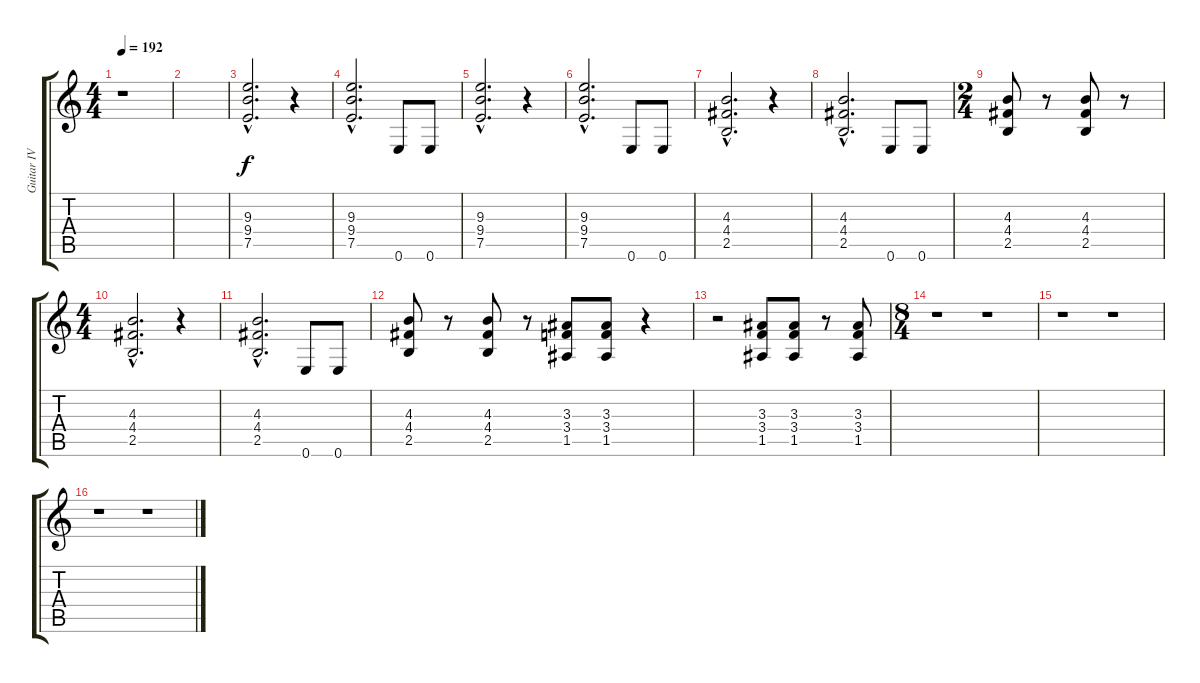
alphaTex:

\track ("Guitar IV" "Guitar IV") {instrument distortionguitar}
\staff {score tabs}
\tuning (E4 B3 G3 D3 A2 E2) {hide}
\ts (4 4)
\tempo 192
\clef g2
\ks c
r.1{dy f} |
|
(9.3{hac} 9.4{hac} 7.5{hac}).2{d} r.4 |
(9.3{hac} 9.4{hac} 7.5{hac}).2{d} 0.6.8 0.6.8 |
(9.3{hac} 9.4{hac} 7.5{hac}).2{d} r.4 |
(9.3{hac} 9.4{hac} 7.5{hac}).2{d} 0.6.8 0.6.8 |
(4.3{hac} 4.4{hac} 2.5{hac}).2{d} r.4 |
(4.3{hac} 4.4{hac} 2.5{hac}).2{d} 0.6.8 0.6.8 |
\ts (2 4)
(4.3 4.4 2.5).8 r.8 (4.3 4.4 2.5).8 r.8 |
\ts (4 4)
(4.3{hac} 4.4{hac} 2.5{hac}).2{d} r.4 |
(4.3{hac} 4.4{hac} 2.5{hac}).2{d} 0.6.8 0.6.8 |
(4.3 4.4 2.5).8 r.8 (4.3 4.4 2.5).8 r.8 (3.3 3.4 1.5).8 (3.3 3.4 1.5).8 r.4 |
r.2 (3.3 3.4 1.5).8 (3.3 3.4 1.5).8 r.8 (3.3 3.4 1.5).8 |
\ts (8 4)
r.1 r.1 |
r.1 r.1 |
r.1 r.1
